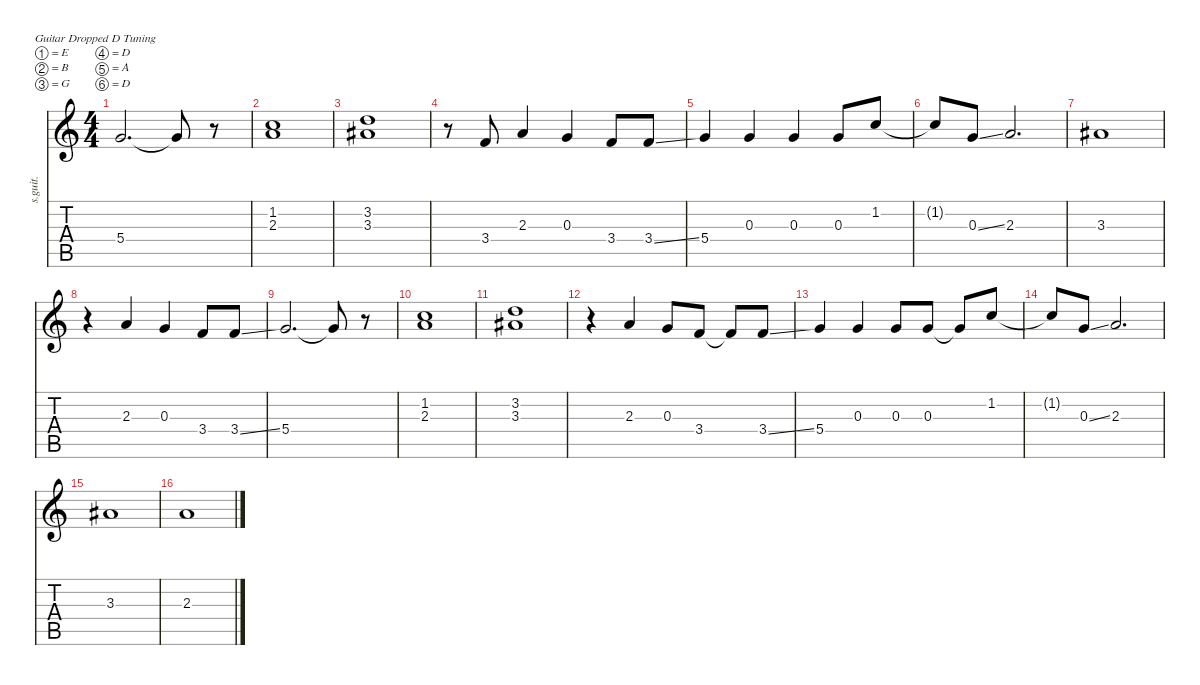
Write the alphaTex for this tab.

\defaultSystemsLayout 4
\hideDynamics
\bracketExtendMode nobrackets
\track ("Backing Vocals - M. Shadows" "s.guit.") {instrument flute}
\staff {score tabs}
\tuning (E4 B3 G3 D3 A2 D2)
\displaytranspose 12
\ts (4 4)
\tempo (130 hide)
\clef g2
\ks c
5.4.2{d lyrics (0 "") lyrics (1 "") lyrics (2 "") lyrics (3 "") lyrics (4 "") dy f} 5.4{t}.8{lyrics (0 "") lyrics (1 "") lyrics (2 "") lyrics (3 "") lyrics (4 "")} r.8 |
(1.2 2.3).1{lyrics (0 "") lyrics (1 "") lyrics (2 "") lyrics (3 "") lyrics (4 "")} |
(3.2 3.3{acc #}).1{lyrics (0 "") lyrics (1 "") lyrics (2 "") lyrics (3 "") lyrics (4 "")} |
r.8 3.4.8{lyrics (0 "") lyrics (1 "") lyrics (2 "") lyrics (3 "") lyrics (4 "")} 2.3.4{lyrics (0 "") lyrics (1 "") lyrics (2 "") lyrics (3 "") lyrics (4 "")} 0.3.4{lyrics (0 "") lyrics (1 "") lyrics (2 "") lyrics (3 "") lyrics (4 "")} 3.4.8{lyrics (0 "") lyrics (1 "") lyrics (2 "") lyrics (3 "") lyrics (4 "")} 3.4{ss}.8{lyrics (0 "") lyrics (1 "") lyrics (2 "") lyrics (3 "") lyrics (4 "")} |
5.4.4{lyrics (0 "") lyrics (1 "") lyrics (2 "") lyrics (3 "") lyrics (4 "")} 0.3.4{lyrics (0 "") lyrics (1 "") lyrics (2 "") lyrics (3 "") lyrics (4 "")} 0.3.4{lyrics (0 "") lyrics (1 "") lyrics (2 "") lyrics (3 "") lyrics (4 "")} 0.3.8{lyrics (0 "") lyrics (1 "") lyrics (2 "") lyrics (3 "") lyrics (4 "")} 1.2.8{lyrics (0 "") lyrics (1 "") lyrics (2 "") lyrics (3 "") lyrics (4 "")} |
1.2{t}.8{lyrics (0 "") lyrics (1 "") lyrics (2 "") lyrics (3 "") lyrics (4 "")} 0.3{ss}.8{lyrics (0 "") lyrics (1 "") lyrics (2 "") lyrics (3 "") lyrics (4 "")} 2.3.2{d lyrics (0 "") lyrics (1 "") lyrics (2 "") lyrics (3 "") lyrics (4 "")} |
3.3{acc #}.1{lyrics (0 "") lyrics (1 "") lyrics (2 "") lyrics (3 "") lyrics (4 "")} |
r.4 2.3.4{lyrics (0 "") lyrics (1 "") lyrics (2 "") lyrics (3 "") lyrics (4 "")} 0.3.4{lyrics (0 "") lyrics (1 "") lyrics (2 "") lyrics (3 "") lyrics (4 "")} 3.4.8{lyrics (0 "") lyrics (1 "") lyrics (2 "") lyrics (3 "") lyrics (4 "")} 3.4{ss}.8{lyrics (0 "") lyrics (1 "") lyrics (2 "") lyrics (3 "") lyrics (4 "")} |
5.4.2{d lyrics (0 "") lyrics (1 "") lyrics (2 "") lyrics (3 "") lyrics (4 "")} 5.4{t}.8{lyrics (0 "") lyrics (1 "") lyrics (2 "") lyrics (3 "") lyrics (4 "")} r.8 |
(1.2 2.3).1{lyrics (0 "") lyrics (1 "") lyrics (2 "") lyrics (3 "") lyrics (4 "")} |
(3.2 3.3{acc #}).1{lyrics (0 "") lyrics (1 "") lyrics (2 "") lyrics (3 "") lyrics (4 "")} |
r.4 2.3.4{lyrics (0 "") lyrics (1 "") lyrics (2 "") lyrics (3 "") lyrics (4 "")} 0.3.8{lyrics (0 "") lyrics (1 "") lyrics (2 "") lyrics (3 "") lyrics (4 "")} 3.4.8{lyrics (0 "") lyrics (1 "") lyrics (2 "") lyrics (3 "") lyrics (4 "")} 3.4{t}.8{lyrics (0 "") lyrics (1 "") lyrics (2 "") lyrics (3 "") lyrics (4 "")} 3.4{ss}.8{lyrics (0 "") lyrics (1 "") lyrics (2 "") lyrics (3 "") lyrics (4 "")} |
5.4.4{lyrics (0 "") lyrics (1 "") lyrics (2 "") lyrics (3 "") lyrics (4 "")} 0.3.4{lyrics (0 "") lyrics (1 "") lyrics (2 "") lyrics (3 "") lyrics (4 "")} 0.3.8{lyrics (0 "") lyrics (1 "") lyrics (2 "") lyrics (3 "") lyrics (4 "")} 0.3.8{lyrics (0 "") lyrics (1 "") lyrics (2 "") lyrics (3 "") lyrics (4 "")} 0.3{t}.8{lyrics (0 "") lyrics (1 "") lyrics (2 "") lyrics (3 "") lyrics (4 "")} 1.2.8{lyrics (0 "") lyrics (1 "") lyrics (2 "") lyrics (3 "") lyrics (4 "")} |
1.2{t}.8{lyrics (0 "") lyrics (1 "") lyrics (2 "") lyrics (3 "") lyrics (4 "")} 0.3{ss}.8{lyrics (0 "") lyrics (1 "") lyrics (2 "") lyrics (3 "") lyrics (4 "")} 2.3.2{d lyrics (0 "") lyrics (1 "") lyrics (2 "") lyrics (3 "") lyrics (4 "")} |
3.3{acc #}.1{lyrics (0 "") lyrics (1 "") lyrics (2 "") lyrics (3 "") lyrics (4 "")} |
2.3.1{lyrics (0 "") lyrics (1 "") lyrics (2 "") lyrics (3 "") lyrics (4 "")}
